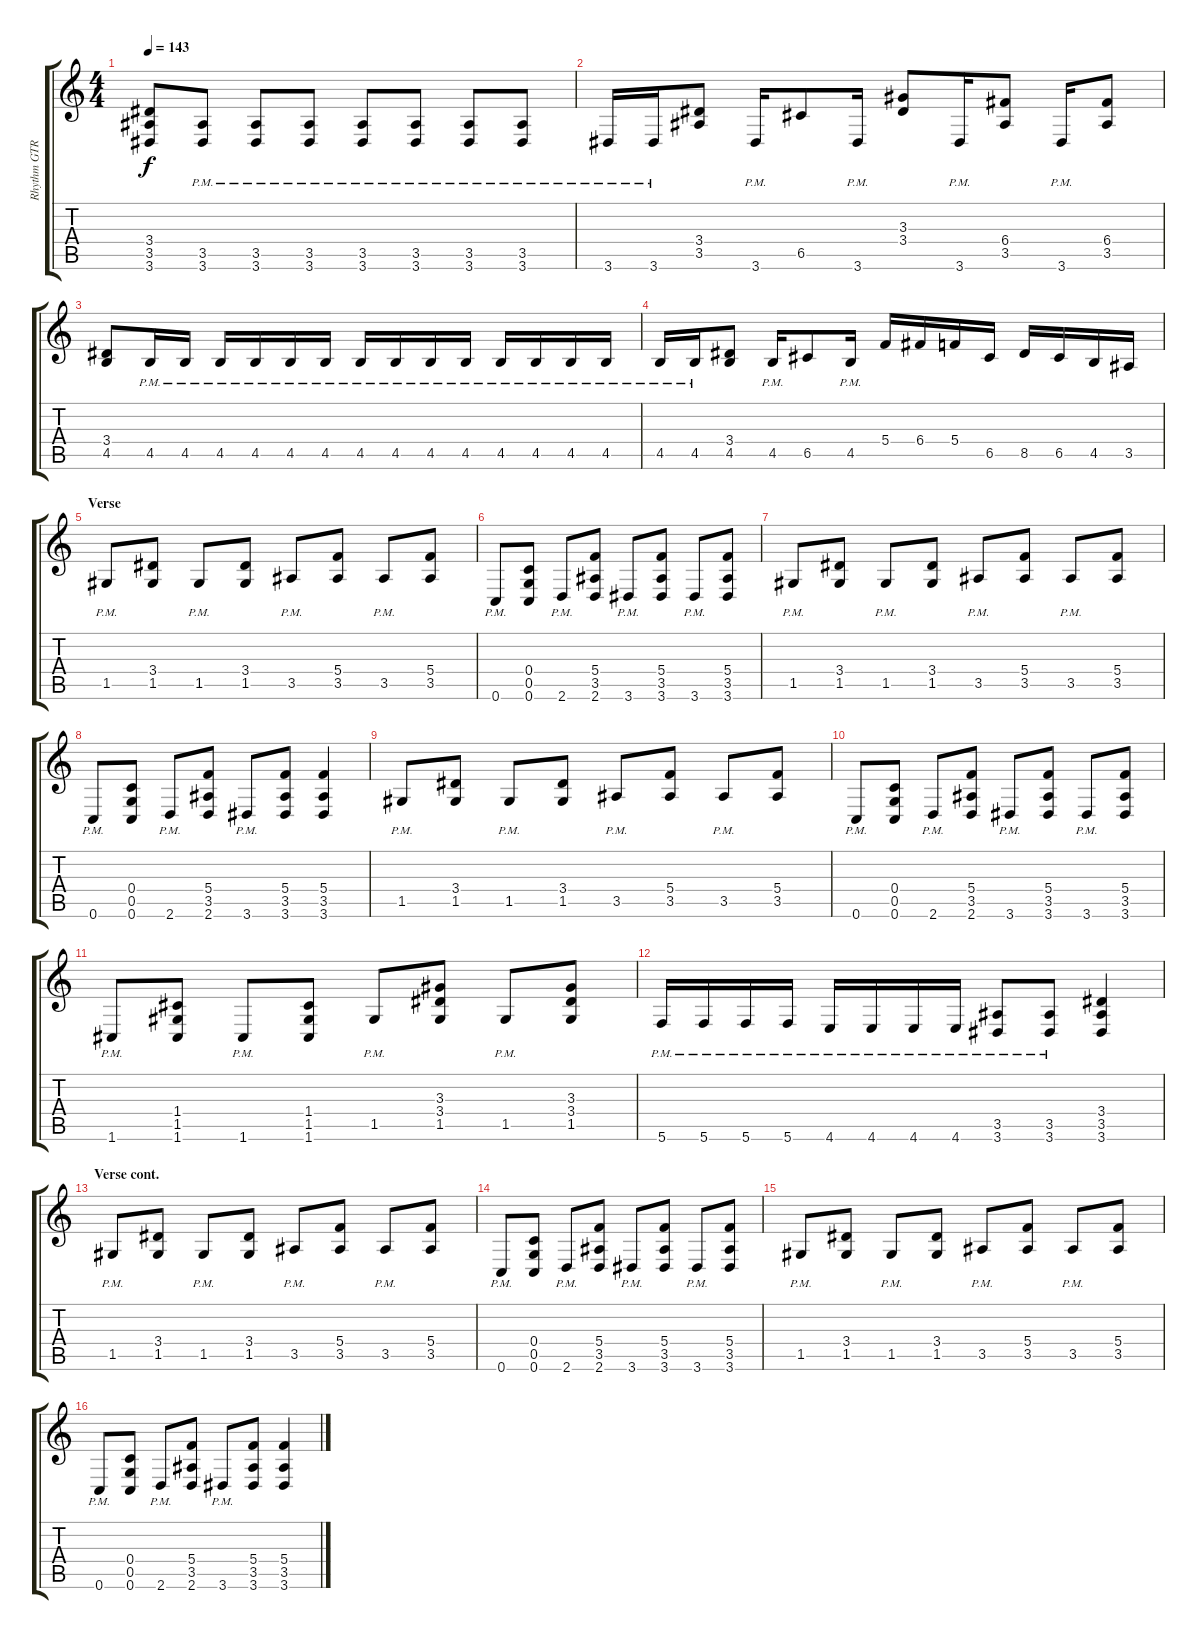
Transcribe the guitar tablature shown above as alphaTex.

\track ("Rhythm GTR 1" "Rhythm GTR") {instrument overdrivenguitar}
\staff {score tabs}
\tuning (D4 A3 F3 C3 G2 C2) {hide}
\ts (4 4)
\tempo 143
\clef g2
\ks aminor
(3.4 3.5 3.6).8{dy f} (3.5{pm} 3.6{pm}).8 (3.5{pm} 3.6{pm}).8 (3.5{pm} 3.6{pm}).8 (3.5{pm} 3.6{pm}).8 (3.5{pm} 3.6{pm}).8 (3.5{pm} 3.6{pm}).8 (3.5{pm} 3.6{pm}).8 |
3.6{pm}.16 3.6{pm}.16 (3.4 3.5).8 3.6{pm}.16 6.5.8 3.6{pm}.16 (3.3 3.4).8 3.6{pm}.16 (6.4 3.5).8 3.6{pm}.16 (6.4 3.5).8 |
(3.4 4.5).8 4.5{pm}.16 4.5{pm}.16 4.5{pm}.16 4.5{pm}.16 4.5{pm}.16 4.5{pm}.16 4.5{pm}.16 4.5{pm}.16 4.5{pm}.16 4.5{pm}.16 4.5{pm}.16 4.5{pm}.16 4.5{pm}.16 4.5{pm}.16 |
4.5{pm}.16 4.5{pm}.16 (3.4 4.5).8 4.5{pm}.16 6.5.8 4.5{pm}.16 5.4.16 6.4.16 5.4.16 6.5.16 8.5.16 6.5.16 4.5.16 3.5.16 |
\section ("" "Verse")
1.5{pm}.8 (3.4 1.5).8 1.5{pm}.8 (3.4 1.5).8 3.5{pm}.8 (5.4 3.5).8 3.5{pm}.8 (5.4 3.5).8 |
0.6{pm}.8 (0.4 0.5 0.6).8 2.6{pm}.8 (5.4 3.5 2.6).8 3.6{pm}.8 (5.4 3.5 3.6).8 3.6{pm}.8 (5.4 3.5 3.6).8 |
1.5{pm}.8 (3.4 1.5).8 1.5{pm}.8 (3.4 1.5).8 3.5{pm}.8 (5.4 3.5).8 3.5{pm}.8 (5.4 3.5).8 |
0.6{pm}.8 (0.4 0.5 0.6).8 2.6{pm}.8 (5.4 3.5 2.6).8 3.6{pm}.8 (5.4 3.5 3.6).8 (5.4 3.5 3.6).4 |
1.5{pm}.8 (3.4 1.5).8 1.5{pm}.8 (3.4 1.5).8 3.5{pm}.8 (5.4 3.5).8 3.5{pm}.8 (5.4 3.5).8 |
0.6{pm}.8 (0.4 0.5 0.6).8 2.6{pm}.8 (5.4 3.5 2.6).8 3.6{pm}.8 (5.4 3.5 3.6).8 3.6{pm}.8 (5.4 3.5 3.6).8 |
1.6{pm}.8 (1.4 1.5 1.6).8 1.6{pm}.8 (1.4 1.5 1.6).8 1.5{pm}.8 (3.3 3.4 1.5).8 1.5{pm}.8 (3.3 3.4 1.5).8 |
5.6{pm}.16 5.6{pm}.16 5.6{pm}.16 5.6{pm}.16 4.6{pm}.16 4.6{pm}.16 4.6{pm}.16 4.6{pm}.16 (3.5{pm} 3.6{pm}).8 (3.5{pm} 3.6{pm}).8 (3.4 3.5 3.6).4 |
\section ("" "Verse cont.")
1.5{pm}.8 (3.4 1.5).8 1.5{pm}.8 (3.4 1.5).8 3.5{pm}.8 (5.4 3.5).8 3.5{pm}.8 (5.4 3.5).8 |
0.6{pm}.8 (0.4 0.5 0.6).8 2.6{pm}.8 (5.4 3.5 2.6).8 3.6{pm}.8 (5.4 3.5 3.6).8 3.6{pm}.8 (5.4 3.5 3.6).8 |
1.5{pm}.8 (3.4 1.5).8 1.5{pm}.8 (3.4 1.5).8 3.5{pm}.8 (5.4 3.5).8 3.5{pm}.8 (5.4 3.5).8 |
0.6{pm}.8 (0.4 0.5 0.6).8 2.6{pm}.8 (5.4 3.5 2.6).8 3.6{pm}.8 (5.4 3.5 3.6).8 (5.4 3.5 3.6).4
